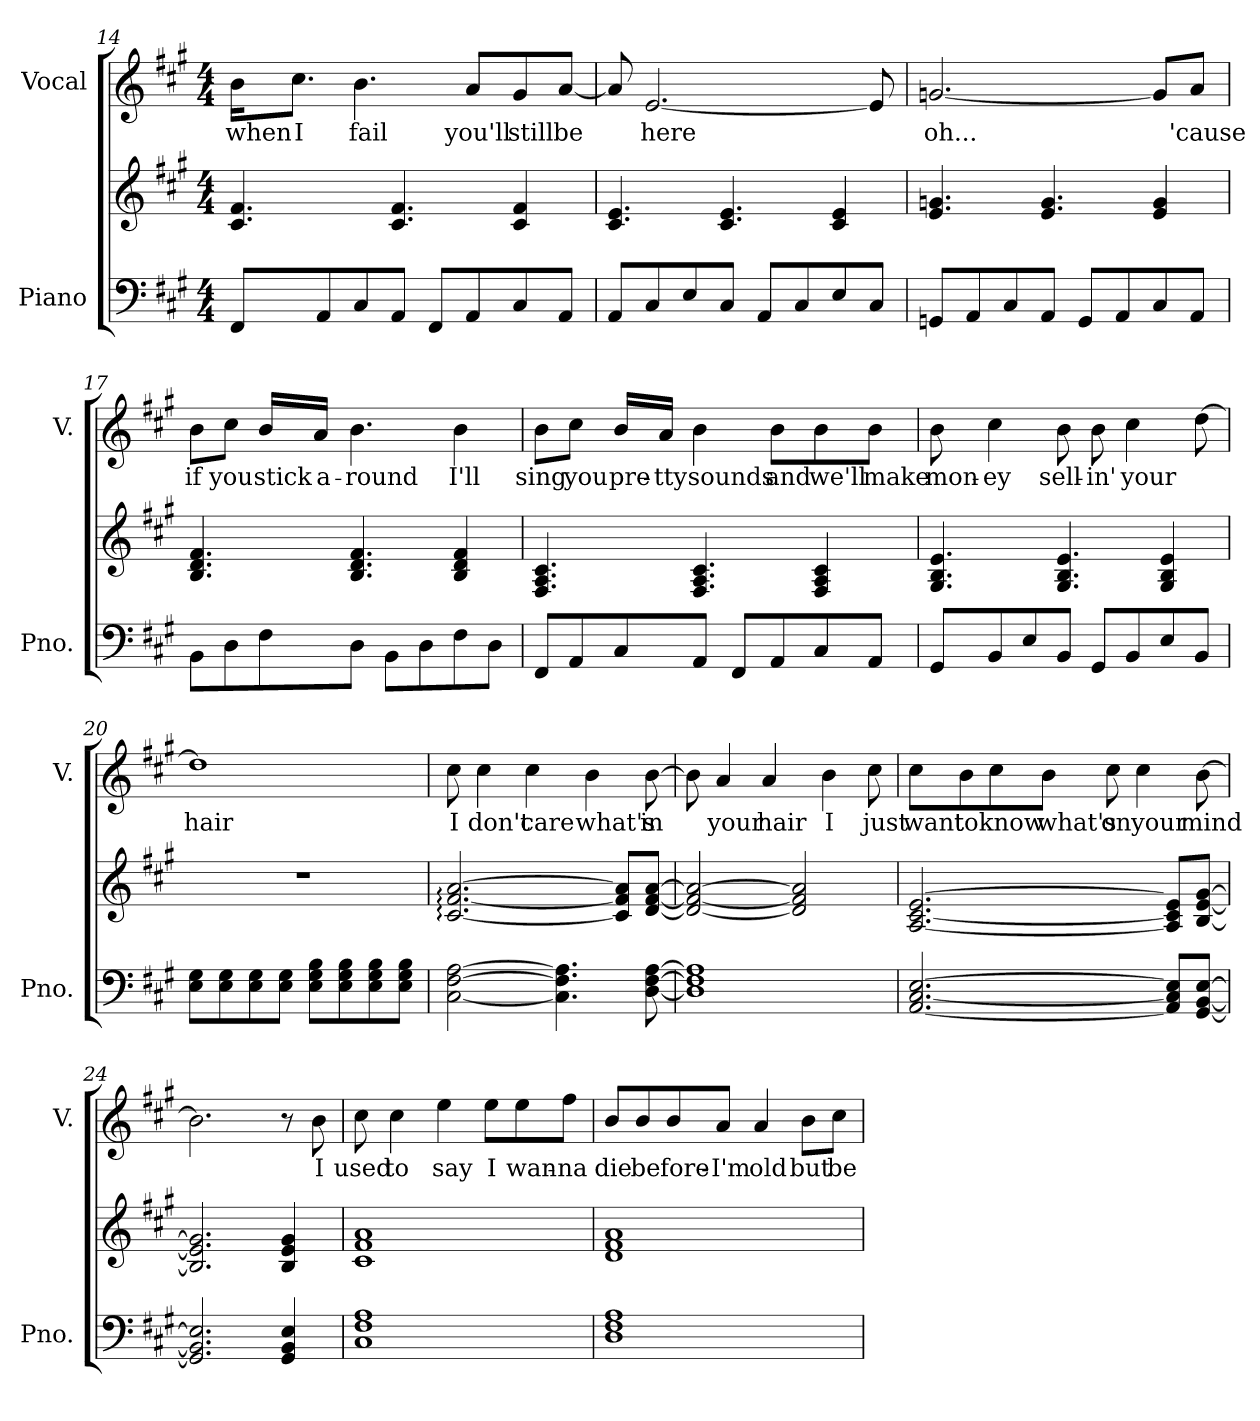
**kern	**kern	**kern	**text
*part2	*part2	*part1	*part1
*staff3	*staff2	*staff1	*staff1
*I"Piano	*	*I"Vocal	*
*I'Pno.	*	*I'V.	*
*clefF4	*clefG2	*clefG2	*
*k[f#c#g#]	*k[f#c#g#]	*k[f#c#g#]	*
*M4/4	*M4/4	*M4/4	*
=14	=14	=14	=14
!	!	!	!LO:LY:b
8FF#/L	4.c#/ 4.f#/	16b\KL	when
!	!	!	!LO:LY:b
.	.	8.cc#\J	I
8AA/	.	.	.
!	!	!	!LO:LY:b
8C#/	.	4.b\	fail
8AA/J	4.c#/ 4.f#/	.	.
8FF#/L	.	.	.
!	!	!	!LO:LY:b
8AA/	.	8a/L	you'll
!	!	!	!LO:LY:b
8C#/	4c#/ 4f#/	8g#/	still
!	!	!	!LO:LY:b
8AA/J	.	[8a/J	be
=15	=15	=15	=15
8AA/L	4.c#/ 4.e/	8a/]	.
!	!	!	!LO:LY:b
8C#/	.	[2.e/	here
8E/	.	.	.
8C#/J	4.c#/ 4.e/	.	.
8AA/L	.	.	.
8C#/	.	.	.
8E/	4c#/ 4e/	.	.
8C#/J	.	8e/]	.
!!LO:LB:g=z
=16	=16	=16	=16
!	!	!	!LO:LY:b
8GGn/L	4.e/ 4.gn/	[2.gn/	oh...
8AA/	.	.	.
8C#/	.	.	.
8AA/J	4.e/ 4.g/	.	.
8GG/L	.	.	.
8AA/	.	.	.
8C#/	4e/ 4g/	8g/L]	.
!	!	!	!LO:LY:b
8AA/J	.	8a/J	'cause
=17	=17	=17	=17
!	!	!	!LO:LY:b
8BB\L	4.B/ 4.d/ 4.f#/	8b\L	if
!	!	!	!LO:LY:b
8D\	.	8cc#\J	you
!	!	!	!LO:LY:b
8F#\	.	16b/LL	stick
!	!	!	!LO:LY:b
.	.	16a/JJ	a-
!	!	!	!LO:LY:b
8D\J	4.B/ 4.d/ 4.f#/	4.b\	-round
8BB\L	.	.	.
8D\	.	.	.
!	!	!	!LO:LY:b
8F#\	4B/ 4d/ 4f#/	4b\	I'll
8D\J	.	.	.
!!LO:PB:g=z
=18	=18	=18	=18
!	!	!	!LO:LY:b
8FF#/L	4.F#/ 4.A/ 4.c#/	8b\L	sing
!	!	!	!LO:LY:b
8AA/	.	8cc#\J	you
!	!	!	!LO:LY:b
8C#/	.	16b/LL	pre-
!	!	!	!LO:LY:b
.	.	16a/JJ	-tty
!	!	!	!LO:LY:b
8AA/J	4.F#/ 4.A/ 4.c#/	4b\	sounds
8FF#/L	.	.	.
!	!	!	!LO:LY:b
8AA/	.	8b\L	and
!	!	!	!LO:LY:b
8C#/	4F#/ 4A/ 4c#/	8b\	we'll
!	!	!	!LO:LY:b
8AA/J	.	8b\J	make
=19	=19	=19	=19
!	!	!	!LO:LY:b
8GG#/L	4.G#/ 4.B/ 4.e/	8b\	mon-
!	!	!	!LO:LY:b
8BB/	.	4cc#\	-ey
8E/	.	.	.
!	!	!	!LO:LY:b
8BB/J	4.G#/ 4.B/ 4.e/	8b\	sell-
!	!	!	!LO:LY:b
8GG#/L	.	8b\	-in'
!	!	!	!LO:LY:b
8BB/	.	4cc#\	your
8E/	4G#/ 4B/ 4e/	.	.
8BB/J	.	[8dd\	.
!!LO:LB:g=z
=20	=20	=20	=20
!	!	!	!LO:LY:b
8E\ 8G#\L	1r	1dd]	hair
8E\ 8G#\	.	.	.
8E\ 8G#\	.	.	.
8E\ 8G#\J	.	.	.
8E\ 8G#\ 8B\L	.	.	.
8E\ 8G#\ 8B\	.	.	.
8E\ 8G#\ 8B\	.	.	.
8E\ 8G#\ 8B\J	.	.	.
=21	=21	=21	=21
!	!	!	!LO:LY:b
[2C#\ [2F#\ [2A\	[2.c#/: [2.f#/: [2.a/:	8cc#\	I
!	!	!	!LO:LY:b
.	.	4cc#\	don't
!	!	!	!LO:LY:b
.	.	4cc#\	care
4.C#\] 4.F#\] 4.A\]	.	.	.
!	!	!	!LO:LY:b
.	.	4b\	what's
.	8c#/] 8f#/] 8a/]L	.	.
!	!	!	!LO:LY:b
[8D\ [8F#\ [8A\	[8d/ [8f#/ [8a/J	[8b\	in
=22	=22	=22	=22
1D] 1F#] 1A]	2d/_ 2f#/_ 2a/_	8b\]	.
!	!	!	!LO:LY:b
.	.	4a/	your
!	!	!	!LO:LY:b
.	.	4a/	hair
.	2d/] 2f#/] 2a/]	.	.
!	!	!	!LO:LY:b
.	.	4b\	I
!	!	!	!LO:LY:b
.	.	8cc#\	just
!!LO:LB:g=z
=23	=23	=23	=23
!	!	!	!LO:LY:b
[2.AA/ [2.C#/ [2.E/	[2.A/ [2.c#/ [2.e/	8cc#\L	want
!	!	!	!LO:LY:b
.	.	8b\	to
!	!	!	!LO:LY:b
.	.	8cc#\	know
!	!	!	!LO:LY:b
.	.	8b\J	what's
!	!	!	!LO:LY:b
.	.	8cc#\	on
!	!	!	!LO:LY:b
.	.	4cc#\	your
8AA/] 8C#/] 8E/]L	8A/] 8c#/] 8e/]L	.	.
!	!	!	!LO:LY:b
[8GG#/ [8BB/ [8E/J	[8B/ [8e/ [8g#/J	[8b\	mind
=24	=24	=24	=24
2.GG#/] 2.BB/] 2.E/]	2.B/] 2.e/] 2.g#/]	2.b\]	.
4GG#/ 4BB/ 4E/	4B/ 4e/ 4g#/	8r	.
!	!	!	!LO:LY:b
.	.	8b\	I
=25	=25	=25	=25
!	!	!	!LO:LY:b
1C# 1F# 1A	1c# 1f# 1a	8cc#\	used
!	!	!	!LO:LY:b
.	.	4cc#\	to
!	!	!	!LO:LY:b
.	.	4ee\	say
!	!	!	!LO:LY:b
.	.	8ee\L	I
!	!	!	!LO:LY:b
.	.	8ee\	wan-
!	!	!	!LO:LY:b
.	.	8ff#\J	na
!!LO:LB:g=z
=26	=26	=26	=26
!	!	!	!LO:LY:b
1D 1F# 1A	1d 1f# 1a	8b/L	die
!	!	!	!LO:LY:b
.	.	8b/	be
!	!	!	!LO:LY:b
.	.	8b/	fore-
!	!	!	!LO:LY:b
.	.	8a/J	-I'm
!	!	!	!LO:LY:b
.	.	4a/	old
!	!	!	!LO:LY:b
.	.	8b\L	but
!	!	!	!LO:LY:b
.	.	8cc#\J	be-
=	=	=	=
*-	*-	*-	*-
